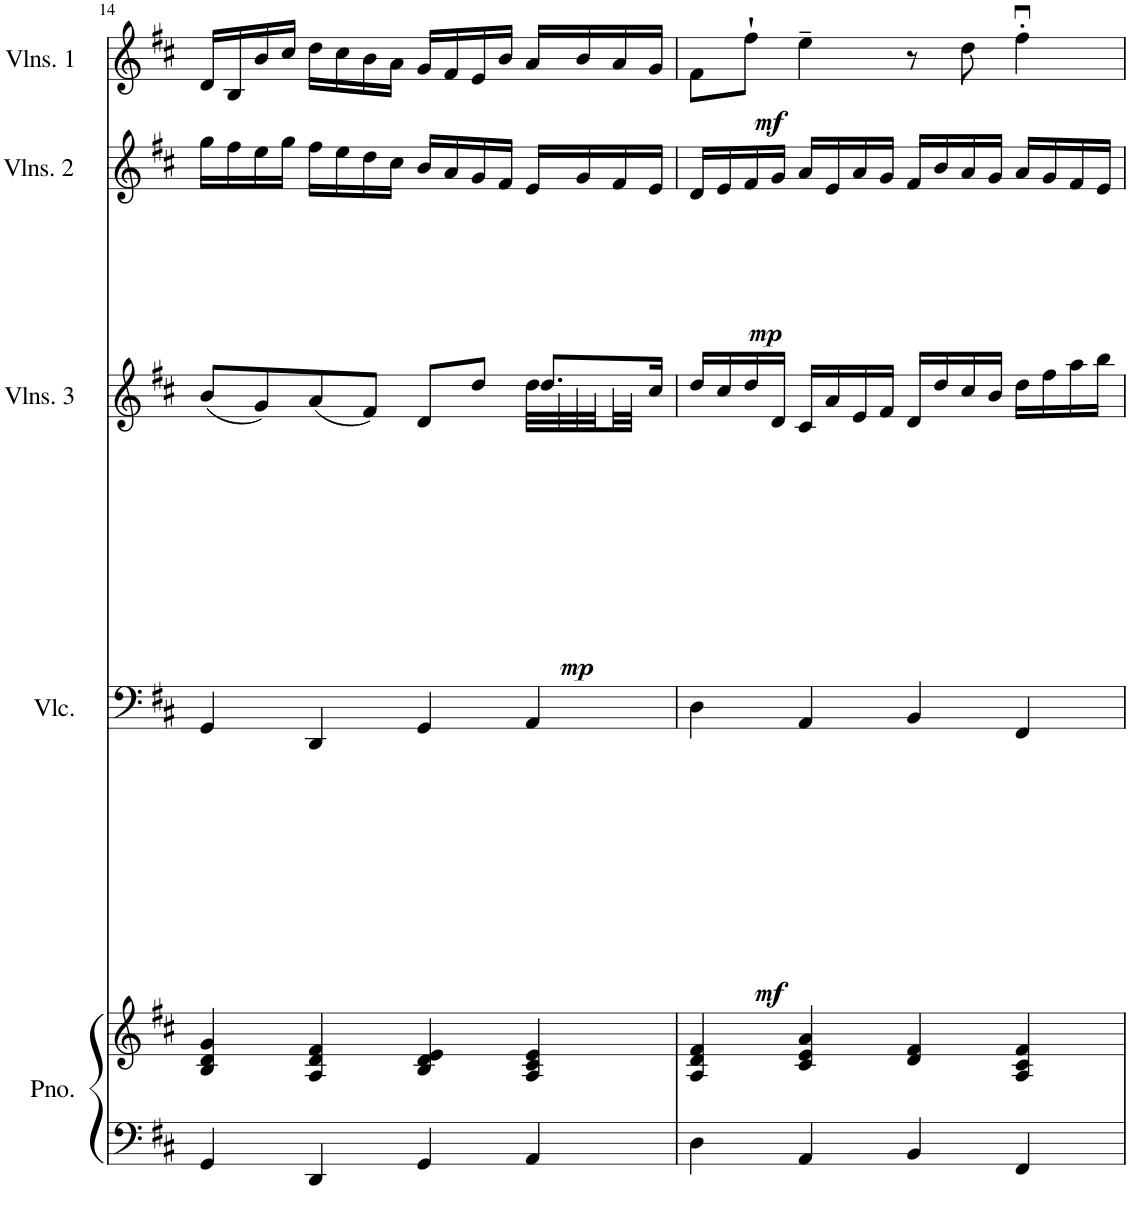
**kern	**kern	**kern	**dynam	**kern	**dynam	**kern	**dynam	**kern	**dynam
*part5	*part5	*part4	*part4	*part3	*part3	*part2	*part2	*part1	*part1
*staff6	*staff5	*staff4	*staff4	*staff3	*staff3	*staff2	*staff2	*staff1	*staff1
*I"Piano	*	*I"Violoncello	*	*I"Violins 3	*	*I"Violins 2	*	*I"Violins 1	*
*I'Pno.	*	*I'Vlc.	*	*I'Vlns. 3	*	*I'Vlns. 2	*	*I'Vlns. 1	*
!!LO:PB:g=z
*clefF4	*clefG2	*clefF4	*	*clefG2	*	*clefG2	*	*clefG2	*
*k[f#c#]	*k[f#c#]	*k[f#c#]	*	*k[f#c#]	*	*k[f#c#]	*	*k[f#c#]	*
*M4/4	*M4/4	*M4/4	*	*M4/4	*	*M4/4	*	*M4/4	*
=14	=14	=14	=14	=14	=14	=14	=14	=14	=14
*	*	*	*	*^	*	*	*	*	*
4GG/	4B/ 4d/ 4g/	4GG/	.	(8b/L	4ryy	.	16gg\LL	.	16d/LL	.
.	.	.	.	.	.	.	16ff#\	.	16B/	.
.	.	.	.	8g/)	.	.	16ee\	.	16b/	.
.	.	.	.	.	.	.	16gg\JJ	.	16cc#/JJ	.
4DD/	4A/ 4d/ 4f#/	4DD/	.	(8a/	4ryy	.	16ff#\LL	.	16dd\LL	.
.	.	.	.	.	.	.	16ee\	.	16cc#\	.
!	!	!	!	!	!	!LO:DY:b	!	!	!	!
.	.	.	.	8f#/J)	.	mp	16dd\	.	16b\	.
.	.	.	.	.	.	.	16cc#\JJ	.	16a\JJ	.
4GG/	4B/ 4d/ 4e/	4GG/	.	8d/L	4ryy	.	16b/LL	.	16g/LL	.
.	.	.	.	.	.	.	16a/	.	16f#/	.
.	.	.	.	8dd/J	.	.	16g/	.	16e/	.
.	.	.	.	.	.	.	16f#/JJ	.	16b/JJ	.
4AA/	4A/ 4c#/ 4e/	4AA/	.	8.dd/L	32dd\LLL	.	16e/LL	.	16a/LL	.
.	.	.	.	.	32cc#\	.	.	.	.	.
.	.	.	.	.	32dd\	.	16g/	.	16b/	.
.	.	.	.	.	32cc#\	.	.	.	.	.
.	.	.	.	.	32dd\	.	16f#/	.	16a/	.
.	.	.	.	.	32cc#\JJJ	.	.	.	.	.
.	.	.	.	16cc#/Jk	16ryy	.	16e/JJ	.	16g/JJ	.
=15	=15	=15	=15	=15	=15	=15	=15	=15	=15	=15
!	!	!	!LO:DY:b	!	!	!	!	!LO:DY:b	!	!LO:DY:b
*	*	*	*	*v	*v	*	*	*	*	*
4D\	4A/ 4d/ 4f#/	4D\	mf	16dd/LL	.	16d/LL	mp	8f#\L	mf
.	.	.	.	16cc#/	.	16e/	.	.	.
.	.	.	.	16dd/	.	16f#/	.	8ff#`\J	.
.	.	.	.	16d/JJ	.	16g/JJ	.	.	.
4AA/	4c#/ 4e/ 4a/	4AA/	.	16c#/LL	.	16a/LL	.	4ee~\	.
.	.	.	.	16a/	.	16e/	.	.	.
.	.	.	.	16e/	.	16a/	.	.	.
.	.	.	.	16f#/JJ	.	16g/JJ	.	.	.
4BB/	4d/ 4f#/	4BB/	.	16d/LL	.	16f#/LL	.	8r	.
.	.	.	.	16dd/	.	16b/	.	.	.
.	.	.	.	16cc#/	.	16a/	.	8dd\	.
.	.	.	.	16b/JJ	.	16g/JJ	.	.	.
4FF#/	4A/ 4c#/ 4f#/	4FF#/	.	16dd\LL	.	16a/LL	.	4ff#u'\	.
.	.	.	.	16ff#\	.	16g/	.	.	.
.	.	.	.	16aa\	.	16f#/	.	.	.
.	.	.	.	16bb\JJ	.	16e/JJ	.	.	.
=	=	=	=	=	=	=	=	=	=
*-	*-	*-	*-	*-	*-	*-	*-	*-	*-
